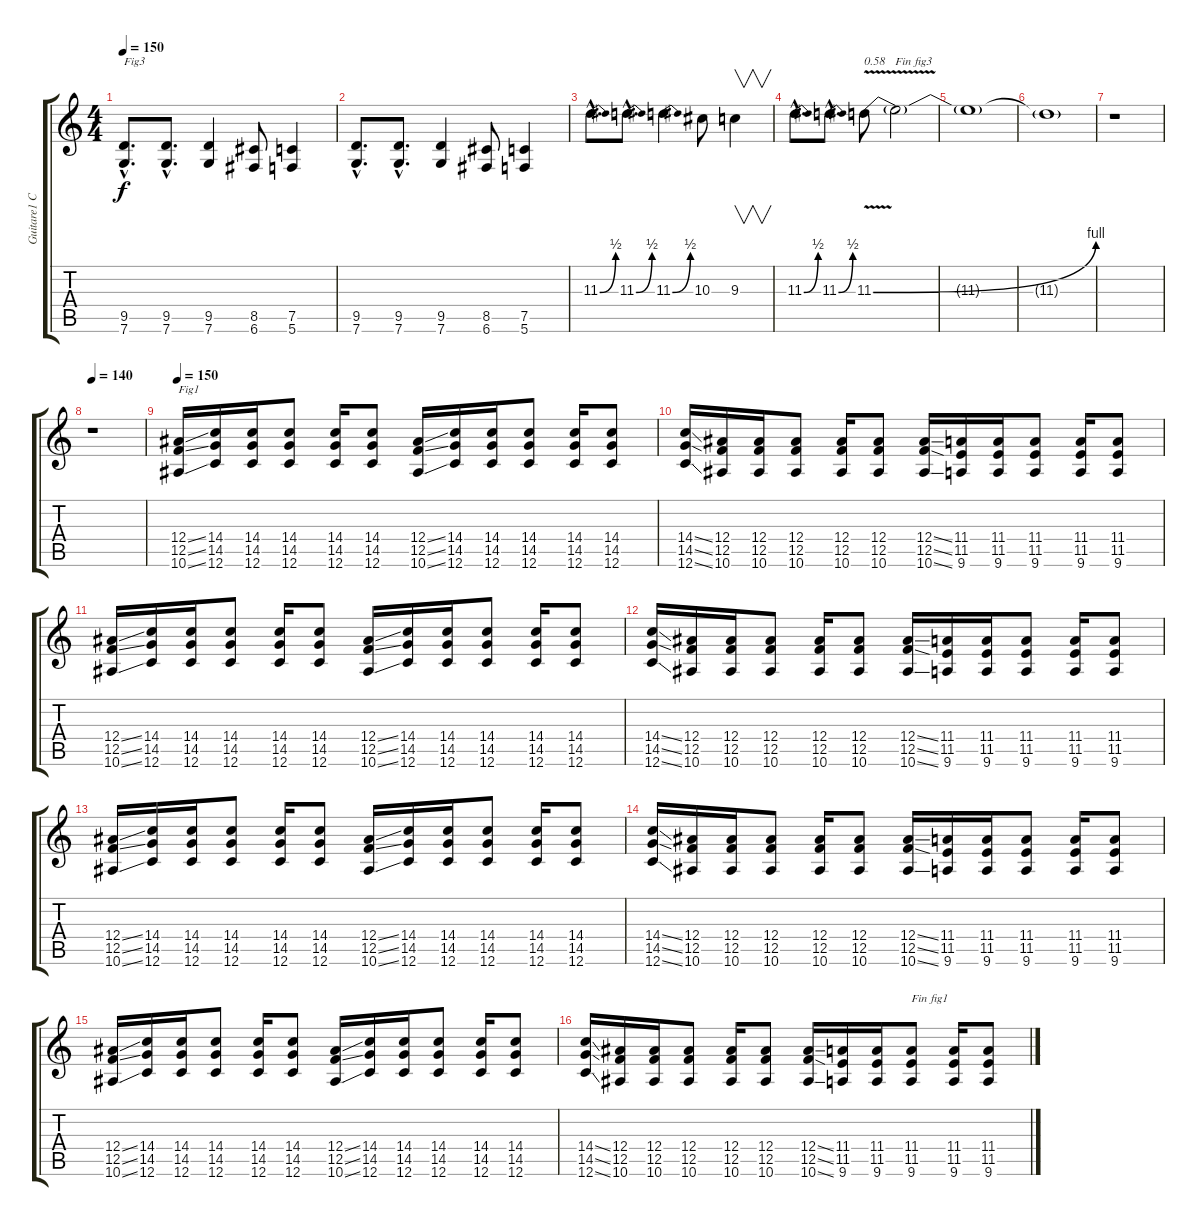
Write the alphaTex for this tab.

\track ("Guitare1 C" "Guitare1 C") {instrument overdrivenguitar}
\staff {score tabs}
\tuning (C4 G3 Eb3 Bb2 F2 C2) {hide}
\ts (4 4)
\tempo 150
\clef g2
\ks c
(9.5{hac} 7.6{hac}).8{d txt "Fig3" dy f} (9.5{hac} 7.6{hac}).8{d} (9.5 7.6).4 (8.5 6.6).8 (7.5 5.6).4 |
(9.5{hac} 7.6{hac}).8{d} (9.5{hac} 7.6{hac}).8{d} (9.5 7.6).4 (8.5 6.6).8 (7.5 5.6).4 |
11.3{be (bend 0 0 60 2) hac}.8{d} 11.3{be (bend 0 0 60 2) hac}.8{d} 11.3{be (bend 0 0 60 2)}.4 10.3.8 9.3.4{v} |
11.3{be (bend 0 0 60 2) hac}.8{d} 11.3{be (bend 0 0 60 2) hac}.8{d} 11.3{be (bend 0 0 60 4) v}.8{txt "0.58"} 11.3{t}.2{txt "Fin fig3"} |
11.3{t}.1 |
11.3{t}.1 |
r.1 |
\tempo 140
r.1 |
\tempo 150
(12.4{ss} 12.5{ss} 10.6{ss}).16{txt "Fig1"} (14.4 14.5 12.6).16 (14.4 14.5 12.6).16 (14.4 14.5 12.6).8 (14.4 14.5 12.6).16 (14.4 14.5 12.6).8 (12.4{ss} 12.5{ss} 10.6{ss}).16 (14.4 14.5 12.6).16 (14.4 14.5 12.6).16 (14.4 14.5 12.6).8 (14.4 14.5 12.6).16 (14.4 14.5 12.6).8 |
(14.4{ss} 14.5{ss} 12.6{ss}).16 (12.4 12.5 10.6).16 (12.4 12.5 10.6).16 (12.4 12.5 10.6).8 (12.4 12.5 10.6).16 (12.4 12.5 10.6).8 (12.4{ss} 12.5{ss} 10.6{ss}).16 (11.4 11.5 9.6).16 (11.4 11.5 9.6).16 (11.4 11.5 9.6).8 (11.4 11.5 9.6).16 (11.4 11.5 9.6).8 |
(12.4{ss} 12.5{ss} 10.6{ss}).16 (14.4 14.5 12.6).16 (14.4 14.5 12.6).16 (14.4 14.5 12.6).8 (14.4 14.5 12.6).16 (14.4 14.5 12.6).8 (12.4{ss} 12.5{ss} 10.6{ss}).16 (14.4 14.5 12.6).16 (14.4 14.5 12.6).16 (14.4 14.5 12.6).8 (14.4 14.5 12.6).16 (14.4 14.5 12.6).8 |
(14.4{ss} 14.5{ss} 12.6{ss}).16 (12.4 12.5 10.6).16 (12.4 12.5 10.6).16 (12.4 12.5 10.6).8 (12.4 12.5 10.6).16 (12.4 12.5 10.6).8 (12.4{ss} 12.5{ss} 10.6{ss}).16 (11.4 11.5 9.6).16 (11.4 11.5 9.6).16 (11.4 11.5 9.6).8 (11.4 11.5 9.6).16 (11.4 11.5 9.6).8 |
(12.4{ss} 12.5{ss} 10.6{ss}).16 (14.4 14.5 12.6).16 (14.4 14.5 12.6).16 (14.4 14.5 12.6).8 (14.4 14.5 12.6).16 (14.4 14.5 12.6).8 (12.4{ss} 12.5{ss} 10.6{ss}).16 (14.4 14.5 12.6).16 (14.4 14.5 12.6).16 (14.4 14.5 12.6).8 (14.4 14.5 12.6).16 (14.4 14.5 12.6).8 |
(14.4{ss} 14.5{ss} 12.6{ss}).16 (12.4 12.5 10.6).16 (12.4 12.5 10.6).16 (12.4 12.5 10.6).8 (12.4 12.5 10.6).16 (12.4 12.5 10.6).8 (12.4{ss} 12.5{ss} 10.6{ss}).16 (11.4 11.5 9.6).16 (11.4 11.5 9.6).16 (11.4 11.5 9.6).8 (11.4 11.5 9.6).16 (11.4 11.5 9.6).8 |
(12.4{ss} 12.5{ss} 10.6{ss}).16 (14.4 14.5 12.6).16 (14.4 14.5 12.6).16 (14.4 14.5 12.6).8 (14.4 14.5 12.6).16 (14.4 14.5 12.6).8 (12.4{ss} 12.5{ss} 10.6{ss}).16 (14.4 14.5 12.6).16 (14.4 14.5 12.6).16 (14.4 14.5 12.6).8 (14.4 14.5 12.6).16 (14.4 14.5 12.6).8 |
(14.4{ss} 14.5{ss} 12.6{ss}).16 (12.4 12.5 10.6).16 (12.4 12.5 10.6).16 (12.4 12.5 10.6).8 (12.4 12.5 10.6).16 (12.4 12.5 10.6).8 (12.4{ss} 12.5{ss} 10.6{ss}).16 (11.4 11.5 9.6).16 (11.4 11.5 9.6).16 (11.4 11.5 9.6).8{txt "Fin fig1"} (11.4 11.5 9.6).16 (11.4 11.5 9.6).8
